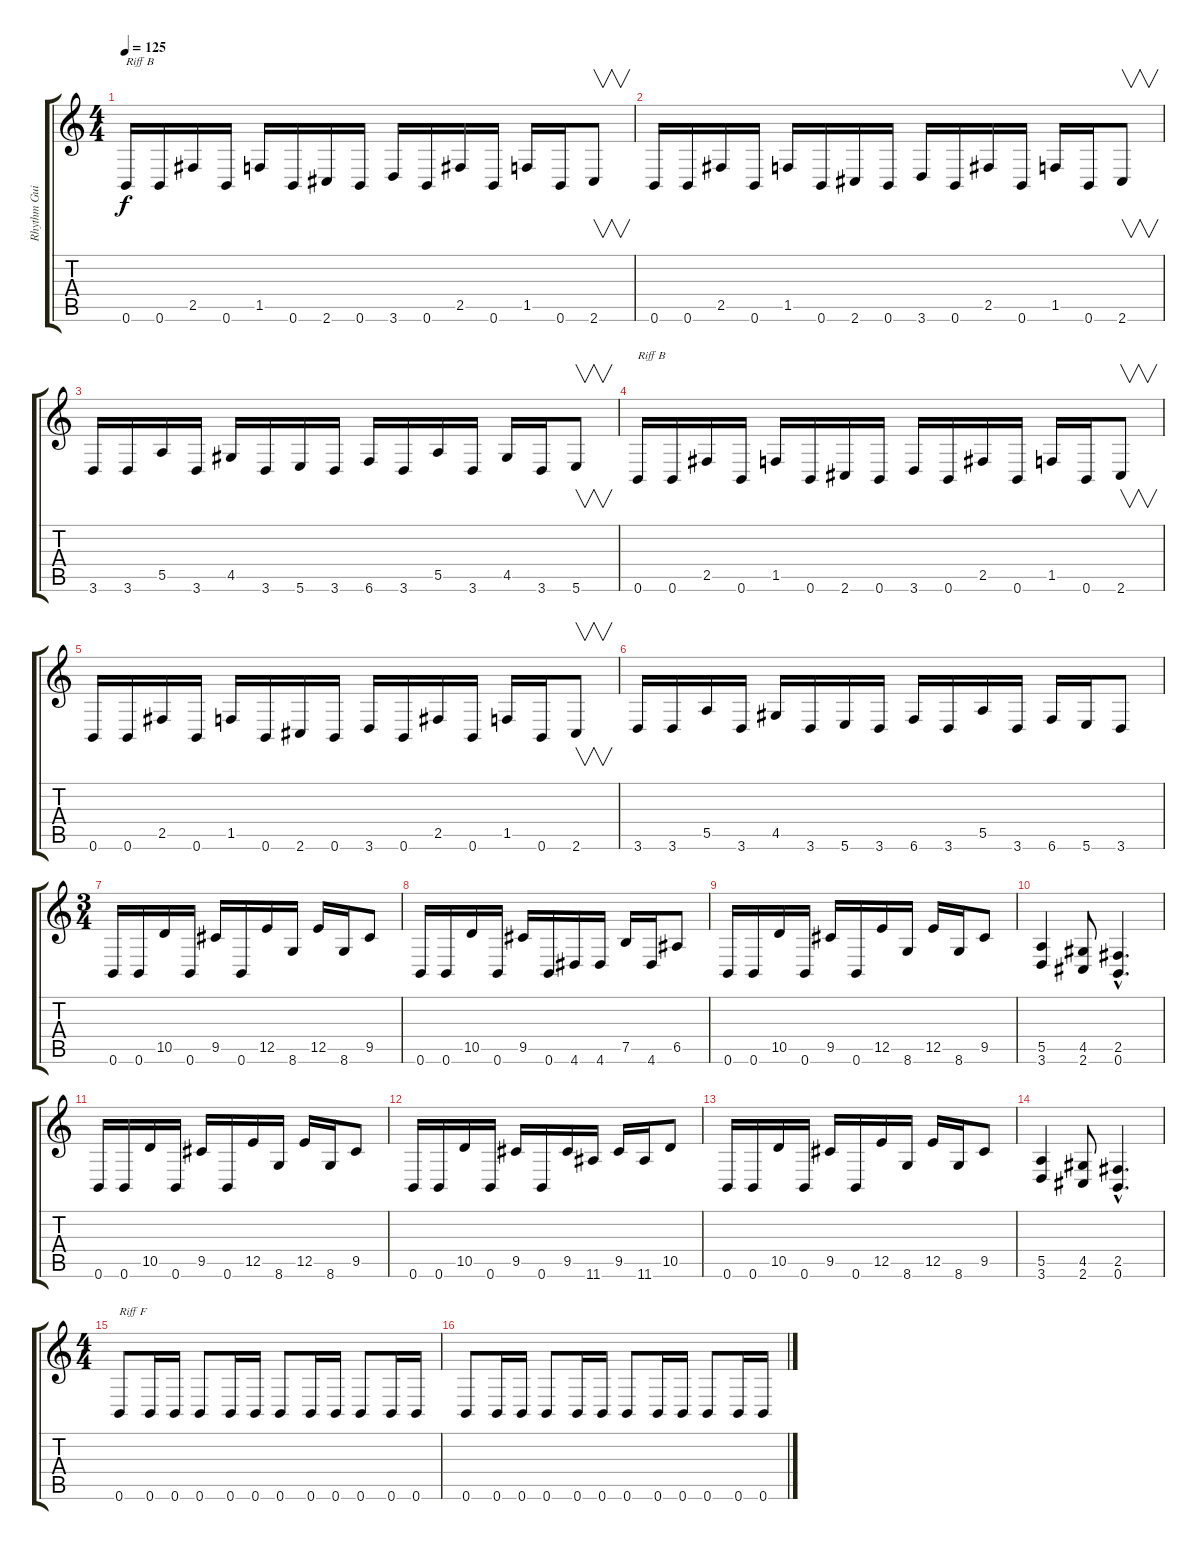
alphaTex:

\track ("Rhythm Guitar" "Rhythm Gui") {instrument distortionguitar}
\staff {score tabs}
\tuning (B3 Gb3 D3 A2 E2 B1) {hide}
\ts (4 4)
\tempo 125
\clef g2
\ks c
0.6.16{txt "Riff B" dy f} 0.6.16 2.5.16 0.6.16 1.5.16 0.6.16 2.6.16 0.6.16 3.6.16 0.6.16 2.5.16 0.6.16 1.5.16 0.6.16 2.6.8{v} |
0.6.16 0.6.16 2.5.16 0.6.16 1.5.16 0.6.16 2.6.16 0.6.16 3.6.16 0.6.16 2.5.16 0.6.16 1.5.16 0.6.16 2.6.8{v} |
3.6.16 3.6.16 5.5.16 3.6.16 4.5.16 3.6.16 5.6.16 3.6.16 6.6.16 3.6.16 5.5.16 3.6.16 4.5.16 3.6.16 5.6.8{v} |
0.6.16{txt "Riff B"} 0.6.16 2.5.16 0.6.16 1.5.16 0.6.16 2.6.16 0.6.16 3.6.16 0.6.16 2.5.16 0.6.16 1.5.16 0.6.16 2.6.8{v} |
0.6.16 0.6.16 2.5.16 0.6.16 1.5.16 0.6.16 2.6.16 0.6.16 3.6.16 0.6.16 2.5.16 0.6.16 1.5.16 0.6.16 2.6.8{v} |
3.6.16 3.6.16 5.5.16 3.6.16 4.5.16 3.6.16 5.6.16 3.6.16 6.6.16 3.6.16 5.5.16 3.6.16 6.6.16 5.6.16 3.6.8 |
\ts (3 4)
0.6.16 0.6.16 10.5.16 0.6.16 9.5.16 0.6.16 12.5.16 8.6.16 12.5.16 8.6.16 9.5.8 |
0.6.16 0.6.16 10.5.16 0.6.16 9.5.16 0.6.16 4.6.16 4.6.16 7.5.16 4.6.16 6.5.8 |
0.6.16 0.6.16 10.5.16 0.6.16 9.5.16 0.6.16 12.5.16 8.6.16 12.5.16 8.6.16 9.5.8 |
(5.5 3.6).4 (4.5 2.6).8 (2.5{hac} 0.6{hac}).4{d} |
0.6.16 0.6.16 10.5.16 0.6.16 9.5.16 0.6.16 12.5.16 8.6.16 12.5.16 8.6.16 9.5.8 |
0.6.16 0.6.16 10.5.16 0.6.16 9.5.16 0.6.16 9.5.16 11.6.16 9.5.16 11.6.16 10.5.8 |
0.6.16 0.6.16 10.5.16 0.6.16 9.5.16 0.6.16 12.5.16 8.6.16 12.5.16 8.6.16 9.5.8 |
(5.5 3.6).4 (4.5 2.6).8 (2.5{hac} 0.6{hac}).4{d} |
\ts (4 4)
0.6.8{txt "Riff F"} 0.6.16 0.6.16 0.6.8 0.6.16 0.6.16 0.6.8 0.6.16 0.6.16 0.6.8 0.6.16 0.6.16 |
0.6.8 0.6.16 0.6.16 0.6.8 0.6.16 0.6.16 0.6.8 0.6.16 0.6.16 0.6.8 0.6.16 0.6.16
